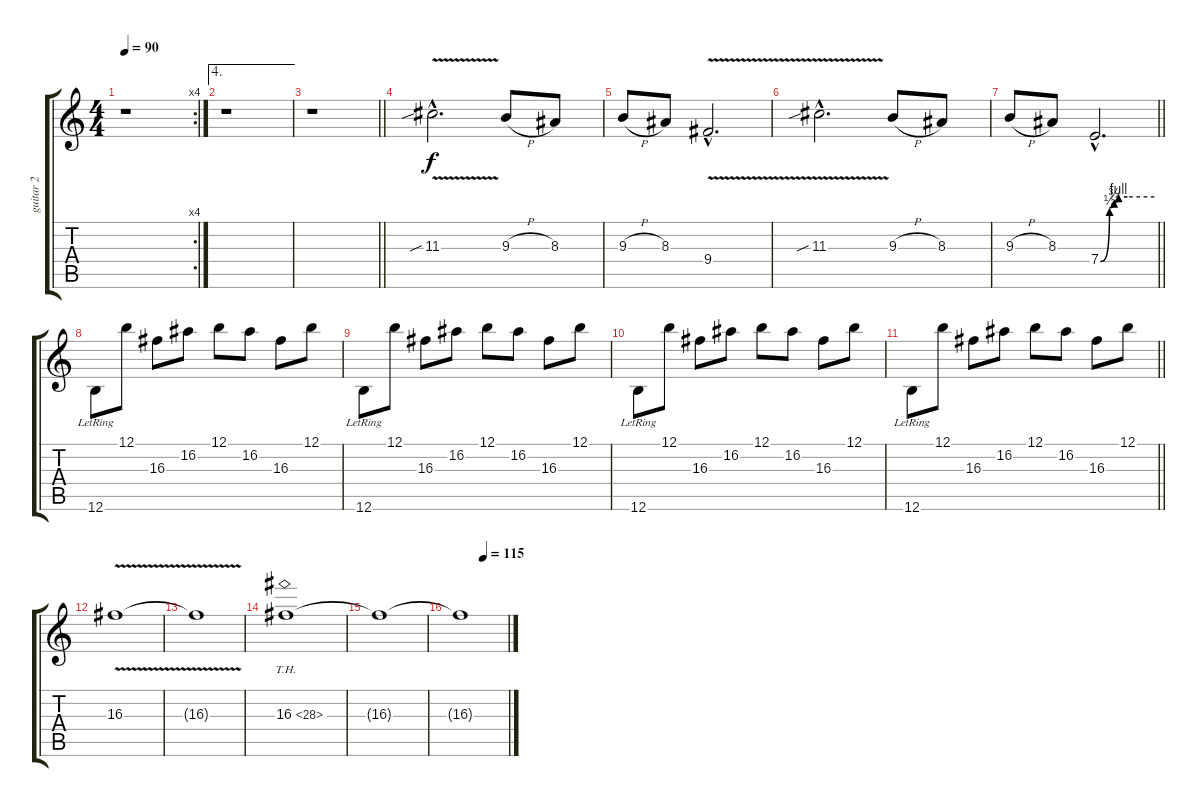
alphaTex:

\track ("guitar 2" "guitar 2") {instrument distortionguitar}
\staff {score tabs}
\tuning (B3 Gb3 D3 A2 E2 B1) {hide}
\rc 4
\ts (4 4)
\tempo 90
\clef g2
\ks c
r.1{dy f} |
\ae 4
r.1 |
\barLineRight lightlight
r.1 |
11.3{v sib hac}.2{d} 9.3{h}.8 8.3.8 |
9.3{h}.8 8.3.8 9.4{v hac}.2{d} |
11.3{v sib hac}.2{d} 9.3{h}.8 8.3.8 |
\barLineRight lightlight
9.3{h}.8 8.3.8 7.4{be (custom 0 0 10 2 15 3 20 4 30 4 60 4) hac}.2{d} |
12.6{lr}.8 12.1.8 16.3.8 16.2.8 12.1.8 16.2.8 16.3.8 12.1.8 |
12.6{lr}.8 12.1.8 16.3.8 16.2.8 12.1.8 16.2.8 16.3.8 12.1.8 |
12.6{lr}.8 12.1.8 16.3.8 16.2.8 12.1.8 16.2.8 16.3.8 12.1.8 |
\barLineRight lightlight
12.6{lr}.8 12.1.8 16.3.8 16.2.8 12.1.8 16.2.8 16.3.8 12.1.8 |
16.3{v}.1 |
16.3{t}.1 |
16.3{th 12}.1 |
16.3{t}.1 |
\tempo (115 0.5)
16.3{t}.1
